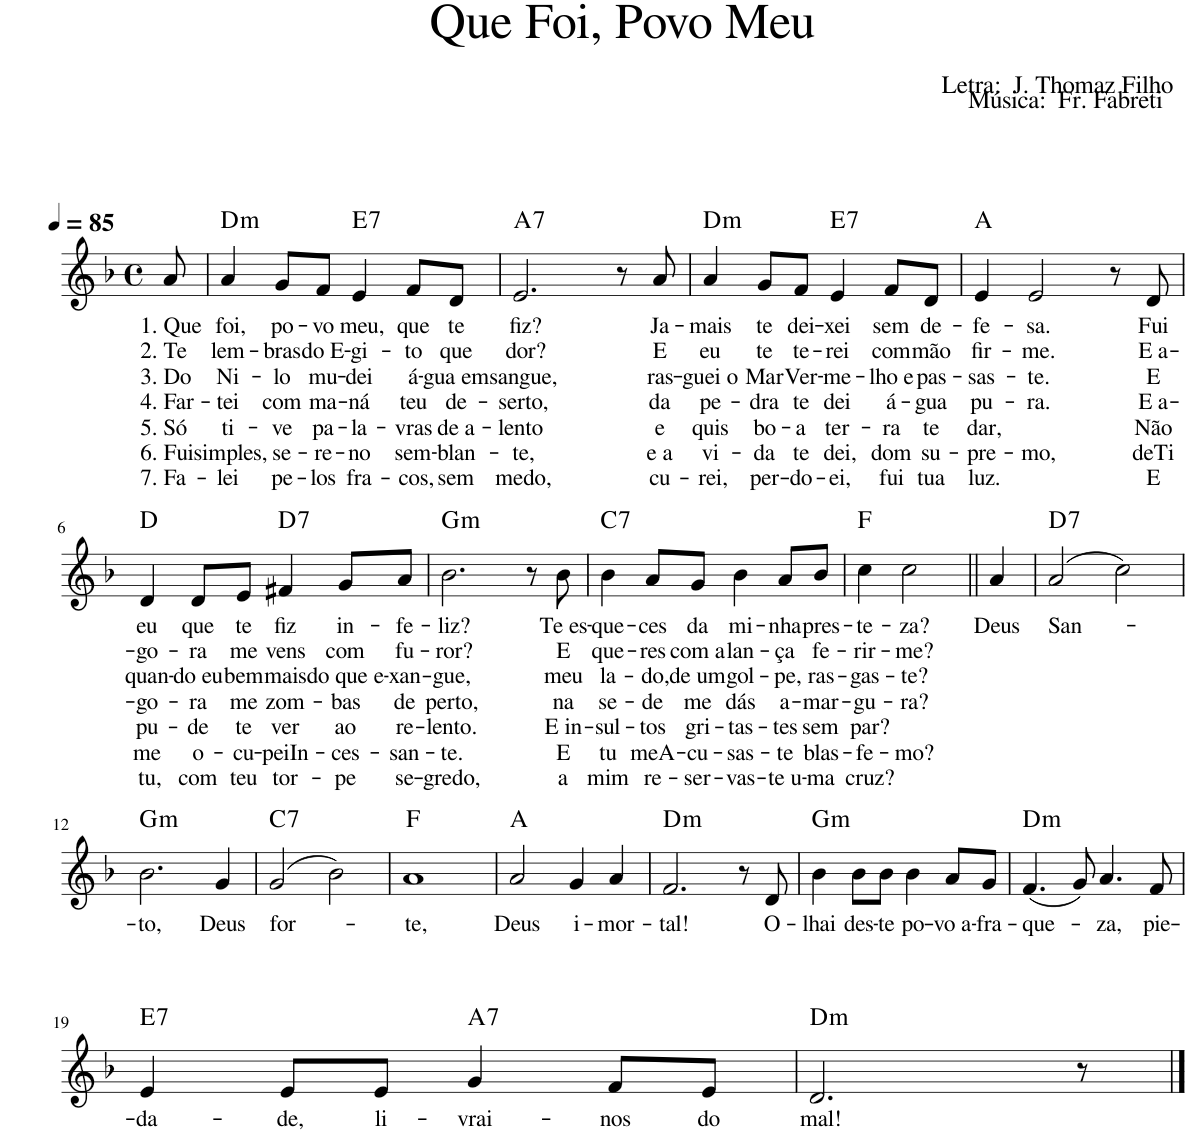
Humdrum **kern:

**kern	**text	**text	**text	**text	**text	**text	**text	**harte
*part1	*part1	*part1	*part1	*part1	*part1	*part1	*part1	*part1
*staff1	*staff1	*staff1	*staff1	*staff1	*staff1	*staff1	*staff1	*
*I"Voz	*	*	*	*	*	*	*	*
*I'Vo.	*	*	*	*	*	*	*	*
*clefG2	*	*	*	*	*	*	*	*
*k[b-]	*	*	*	*	*	*	*	*
*M4/4	*	*	*	*	*	*	*	*
*met(c)	*	*	*	*	*	*	*	*
*MM85	*	*	*	*	*	*	*	*
=1	=1	=1	=1	=1	=1	=1	=1	=1
!	!LO:LY:b	!LO:LY:b	!LO:LY:b	!LO:LY:b	!LO:LY:b	!LO:LY:b	!LO:LY:b	!
8a/	1. Que	2. Te	3. Do	4. Far-	5. Só	6. Fui	7. Fa-	.
=2	=2	=2	=2	=2	=2	=2	=2	=2
!	!LO:LY:b	!LO:LY:b	!LO:LY:b	!LO:LY:b	!LO:LY:b	!LO:LY:b	!LO:LY:b	!LO:H:kt=m
4a/	foi,	lem-	Ni-	-tei	ti-	simples,	-lei	D:min
!	!LO:LY:b	!LO:LY:b	!LO:LY:b	!LO:LY:b	!LO:LY:b	!LO:LY:b	!LO:LY:b	!
8g/L	po-	-bras	-lo	com	-ve	se-	pe-	.
!	!LO:LY:b	!LO:LY:b	!LO:LY:b	!LO:LY:b	!LO:LY:b	!LO:LY:b	!LO:LY:b	!
8f/J	-vo	do E-	mu-	ma-	pa-	-re-	-los	.
!	!LO:LY:b	!LO:LY:b	!LO:LY:b	!LO:LY:b	!LO:LY:b	!LO:LY:b	!LO:LY:b	!LO:H:kt=7
4e/	meu,	-gi-	-dei	-ná	-la-	-no	fra-	E:7
!	!LO:LY:b	!LO:LY:b	!LO:LY:b	!LO:LY:b	!LO:LY:b	!LO:LY:b	!LO:LY:b	!
8f/L	que	-to	á-	teu	-vras	sem-	-cos,	.
!	!LO:LY:b	!LO:LY:b	!LO:LY:b	!LO:LY:b	!LO:LY:b	!LO:LY:b	!LO:LY:b	!
8d/J	te	que	-gua em	de-	de a-	-blan-	sem	.
=3	=3	=3	=3	=3	=3	=3	=3	=3
!	!LO:LY:b	!LO:LY:b	!LO:LY:b	!LO:LY:b	!LO:LY:b	!LO:LY:b	!LO:LY:b	!LO:H:kt=7
2.e/	fiz?	dor?	sangue,	-serto,	-lento	-te,	medo,	A:7
8r	.	.	.	.	.	.	.	.
!	!LO:LY:b	!LO:LY:b	!LO:LY:b	!LO:LY:b	!LO:LY:b	!LO:LY:b	!LO:LY:b	!
8a/	Ja-	E	ras-	da	e	e a	cu-	.
=4	=4	=4	=4	=4	=4	=4	=4	=4
!	!LO:LY:b	!LO:LY:b	!LO:LY:b	!LO:LY:b	!LO:LY:b	!LO:LY:b	!LO:LY:b	!LO:H:kt=m
4a/	-mais	eu	-guei o	pe-	quis	vi-	-rei,	D:min
!	!LO:LY:b	!LO:LY:b	!LO:LY:b	!LO:LY:b	!LO:LY:b	!LO:LY:b	!LO:LY:b	!
8g/L	te	te	Mar	-dra	bo-	-da	per-	.
!	!LO:LY:b	!LO:LY:b	!LO:LY:b	!LO:LY:b	!LO:LY:b	!LO:LY:b	!LO:LY:b	!
8f/J	dei-	te-	Ver-	te	-a	te	-do-	.
!	!LO:LY:b	!LO:LY:b	!LO:LY:b	!LO:LY:b	!LO:LY:b	!LO:LY:b	!LO:LY:b	!LO:H:kt=7
4e/	-xei	-rei	-me-	dei	ter-	dei,	-ei,	E:7
!	!LO:LY:b	!LO:LY:b	!LO:LY:b	!LO:LY:b	!LO:LY:b	!LO:LY:b	!LO:LY:b	!
8f/L	sem	com	-lho e	á-	-ra	dom	fui	.
!	!LO:LY:b	!LO:LY:b	!LO:LY:b	!LO:LY:b	!LO:LY:b	!LO:LY:b	!LO:LY:b	!
8d/J	de-	mão	pas-	-gua	te	su-	tua	.
=5	=5	=5	=5	=5	=5	=5	=5	=5
!	!LO:LY:b	!LO:LY:b	!LO:LY:b	!LO:LY:b	!LO:LY:b	!LO:LY:b	!LO:LY:b	!
4e/	-fe-	fir-	-sas-	pu-	dar,	-pre-	luz.	A:maj
!	!LO:LY:b	!LO:LY:b	!LO:LY:b	!LO:LY:b	!	!LO:LY:b	!	!
2e/	-sa.	-me.	-te.	-ra.	.	-mo,	.	.
8r	.	.	.	.	.	.	.	.
!	!LO:LY:b	!LO:LY:b	!LO:LY:b	!LO:LY:b	!LO:LY:b	!LO:LY:b	!LO:LY:b	!
8d/	Fui	E a-	E	E a-	Não	deTi	E	.
!!LO:LB:g=z
=6	=6	=6	=6	=6	=6	=6	=6	=6
!	!LO:LY:b	!LO:LY:b	!LO:LY:b	!LO:LY:b	!LO:LY:b	!LO:LY:b	!LO:LY:b	!
4d/	eu	-go-	quan-	-go-	pu-	me	tu,	D:maj
!	!LO:LY:b	!LO:LY:b	!LO:LY:b	!LO:LY:b	!LO:LY:b	!LO:LY:b	!LO:LY:b	!
8d/L	que	-ra	-do eu	-ra	-de	o-	com	.
!	!LO:LY:b	!LO:LY:b	!LO:LY:b	!LO:LY:b	!LO:LY:b	!LO:LY:b	!LO:LY:b	!
8e/J	te	me	bem	me	te	-cu-	teu	.
!	!LO:LY:b	!LO:LY:b	!LO:LY:b	!LO:LY:b	!LO:LY:b	!LO:LY:b	!LO:LY:b	!LO:H:kt=7
4f#X/	fiz	vens	mais	zom-	ver	-peiIn-	tor-	D:7
!	!LO:LY:b	!LO:LY:b	!LO:LY:b	!LO:LY:b	!LO:LY:b	!LO:LY:b	!LO:LY:b	!
8g/L	in-	com	do que e-	-bas	ao	-ces-	-pe	.
!	!LO:LY:b	!LO:LY:b	!LO:LY:b	!LO:LY:b	!LO:LY:b	!LO:LY:b	!LO:LY:b	!
8a/J	-fe-	fu-	-xan-	de	re-	-san-	se-	.
=7	=7	=7	=7	=7	=7	=7	=7	=7
!	!LO:LY:b	!LO:LY:b	!LO:LY:b	!LO:LY:b	!LO:LY:b	!LO:LY:b	!LO:LY:b	!LO:H:kt=m
2.b-\	-liz?	-ror?	-gue,	perto,	-lento.	-te.	-gredo,	G:min
8r	.	.	.	.	.	.	.	.
!	!LO:LY:b	!LO:LY:b	!LO:LY:b	!LO:LY:b	!LO:LY:b	!LO:LY:b	!LO:LY:b	!
8b-\	Te es-	E	meu	na	E in-	E	a	.
=8	=8	=8	=8	=8	=8	=8	=8	=8
!	!LO:LY:b	!LO:LY:b	!LO:LY:b	!LO:LY:b	!LO:LY:b	!LO:LY:b	!LO:LY:b	!LO:H:kt=7
4b-\	-que-	que-	la-	se-	-sul-	tu	mim	C:7
!	!LO:LY:b	!LO:LY:b	!LO:LY:b	!LO:LY:b	!LO:LY:b	!LO:LY:b	!LO:LY:b	!
8a/L	-ces	-res	-do,	-de	-tos	meA-	re-	.
!	!LO:LY:b	!LO:LY:b	!LO:LY:b	!LO:LY:b	!LO:LY:b	!LO:LY:b	!LO:LY:b	!
8g/J	da	com a	de um	me	gri-	-cu-	-ser-	.
!	!LO:LY:b	!LO:LY:b	!LO:LY:b	!LO:LY:b	!LO:LY:b	!LO:LY:b	!LO:LY:b	!
4b-\	mi-	lan-	gol-	dás	-tas-	-sas-	-vas-	.
!	!LO:LY:b	!LO:LY:b	!LO:LY:b	!LO:LY:b	!LO:LY:b	!LO:LY:b	!LO:LY:b	!
8a/L	-nha	-ça	-pe,	a-	-tes	-te	-te u-	.
!	!LO:LY:b	!LO:LY:b	!LO:LY:b	!LO:LY:b	!LO:LY:b	!LO:LY:b	!LO:LY:b	!
8b-/J	pres-	fe-	ras-	-mar-	sem	blas-	-ma	.
=9	=9	=9	=9	=9	=9	=9	=9	=9
!	!LO:LY:b	!LO:LY:b	!LO:LY:b	!LO:LY:b	!LO:LY:b	!LO:LY:b	!LO:LY:b	!
4cc\	-te-	-rir-	-gas-	-gu-	par?	-fe-	cruz?	F:maj
!	!LO:LY:b	!LO:LY:b	!LO:LY:b	!LO:LY:b	!	!LO:LY:b	!	!
2cc\	-za?	-me?	-te?	-ra?	.	-mo?	.	.
=10||	=10||	=10||	=10||	=10||	=10||	=10||	=10||	=10||
!	!LO:LY:b	!	!	!	!	!	!	!
4a/	Deus	.	.	.	.	.	.	.
=11	=11	=11	=11	=11	=11	=11	=11	=11
!	!LO:LY:b	!	!	!	!	!	!	!LO:H:kt=7
(2a/	San-	.	.	.	.	.	.	D:7
2cc\)	.	.	.	.	.	.	.	.
!!LO:LB:g=z
=12	=12	=12	=12	=12	=12	=12	=12	=12
!	!LO:LY:b	!	!	!	!	!	!	!LO:H:kt=m
2.b-\	-to,	.	.	.	.	.	.	G:min
!	!LO:LY:b	!	!	!	!	!	!	!
4g/	Deus	.	.	.	.	.	.	.
=13	=13	=13	=13	=13	=13	=13	=13	=13
!	!LO:LY:b	!	!	!	!	!	!	!LO:H:kt=7
(2g/	for-	.	.	.	.	.	.	C:7
2b-\)	.	.	.	.	.	.	.	.
=14	=14	=14	=14	=14	=14	=14	=14	=14
!	!LO:LY:b	!	!	!	!	!	!	!
1a	-te,	.	.	.	.	.	.	F:maj
=15	=15	=15	=15	=15	=15	=15	=15	=15
!	!LO:LY:b	!	!	!	!	!	!	!
2a/	Deus	.	.	.	.	.	.	A:maj
!	!LO:LY:b	!	!	!	!	!	!	!
4g/	i-	.	.	.	.	.	.	.
!	!LO:LY:b	!	!	!	!	!	!	!
4a/	-mor-	.	.	.	.	.	.	.
=16	=16	=16	=16	=16	=16	=16	=16	=16
!	!LO:LY:b	!	!	!	!	!	!	!LO:H:kt=m
2.f/	-tal!	.	.	.	.	.	.	D:min
8r	.	.	.	.	.	.	.	.
!	!LO:LY:b	!	!	!	!	!	!	!
8d/	O-	.	.	.	.	.	.	.
=17	=17	=17	=17	=17	=17	=17	=17	=17
!	!LO:LY:b	!	!	!	!	!	!	!LO:H:kt=m
4b-\	-lhai	.	.	.	.	.	.	G:min
!	!LO:LY:b	!	!	!	!	!	!	!
8b-\L	des-	.	.	.	.	.	.	.
!	!LO:LY:b	!	!	!	!	!	!	!
8b-\J	-te	.	.	.	.	.	.	.
!	!LO:LY:b	!	!	!	!	!	!	!
4b-\	po-	.	.	.	.	.	.	.
!	!LO:LY:b	!	!	!	!	!	!	!
8a/L	-vo a-	.	.	.	.	.	.	.
!	!LO:LY:b	!	!	!	!	!	!	!
8g/J	-fra-	.	.	.	.	.	.	.
=18	=18	=18	=18	=18	=18	=18	=18	=18
!	!LO:LY:b	!	!	!	!	!	!	!LO:H:kt=m
(4.f/	-que-	.	.	.	.	.	.	D:min
8g/)	.	.	.	.	.	.	.	.
!	!LO:LY:b	!	!	!	!	!	!	!
4.a/	-za,	.	.	.	.	.	.	.
!	!LO:LY:b	!	!	!	!	!	!	!
8f/	pie-	.	.	.	.	.	.	.
!!LO:LB:g=z
=19	=19	=19	=19	=19	=19	=19	=19	=19
!	!LO:LY:b	!	!	!	!	!	!	!LO:H:kt=7
4e/	-da-	.	.	.	.	.	.	E:7
!	!LO:LY:b	!	!	!	!	!	!	!
8e/L	-de,	.	.	.	.	.	.	.
!	!LO:LY:b	!	!	!	!	!	!	!
8e/J	li-	.	.	.	.	.	.	.
!	!LO:LY:b	!	!	!	!	!	!	!LO:H:kt=7
4g/	-vrai-	.	.	.	.	.	.	A:7
!	!LO:LY:b	!	!	!	!	!	!	!
8f/L	-nos	.	.	.	.	.	.	.
!	!LO:LY:b	!	!	!	!	!	!	!
8e/J	do	.	.	.	.	.	.	.
=20	=20	=20	=20	=20	=20	=20	=20	=20
!	!LO:LY:b	!	!	!	!	!	!	!LO:H:kt=m
2.d/	mal!	.	.	.	.	.	.	D:min
8r	.	.	.	.	.	.	.	.
==	==	==	==	==	==	==	==	==
*-	*-	*-	*-	*-	*-	*-	*-	*-
